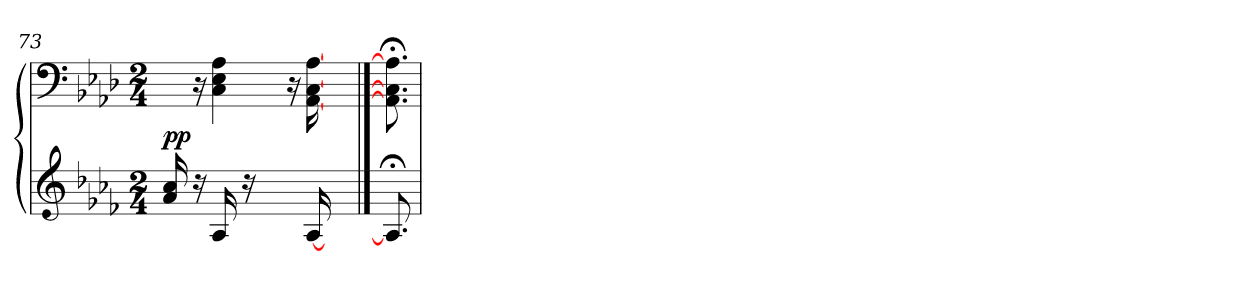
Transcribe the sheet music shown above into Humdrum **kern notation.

**kern	**kern	**dynam
*part1	*part1	*part1
*staff2	*staff1	*staff1/2
*clefG3	*clefF4	*
*k[b-e-a-d-]	*k[b-e-a-d-]	*
*M2/4	*M2/4	*
=73	=73	=73
!	!	!LO:DY:a=2
16f/ 16a-/	16ryy	pp
16ra	16rC	.
16F/	4C\ 4E-\ 4A-\	.
16ra	.	.
8.ryy	.	.
.	16rC	.
[16F/	[16AA-\ [16C\ [16A-\	.
8.ryy	8.ryy	.
==74	==74	==74
8.F;/]	8.AA-\];< 8.C\];< 8.A-\];<	.
=	=	=
*-	*-	*-
